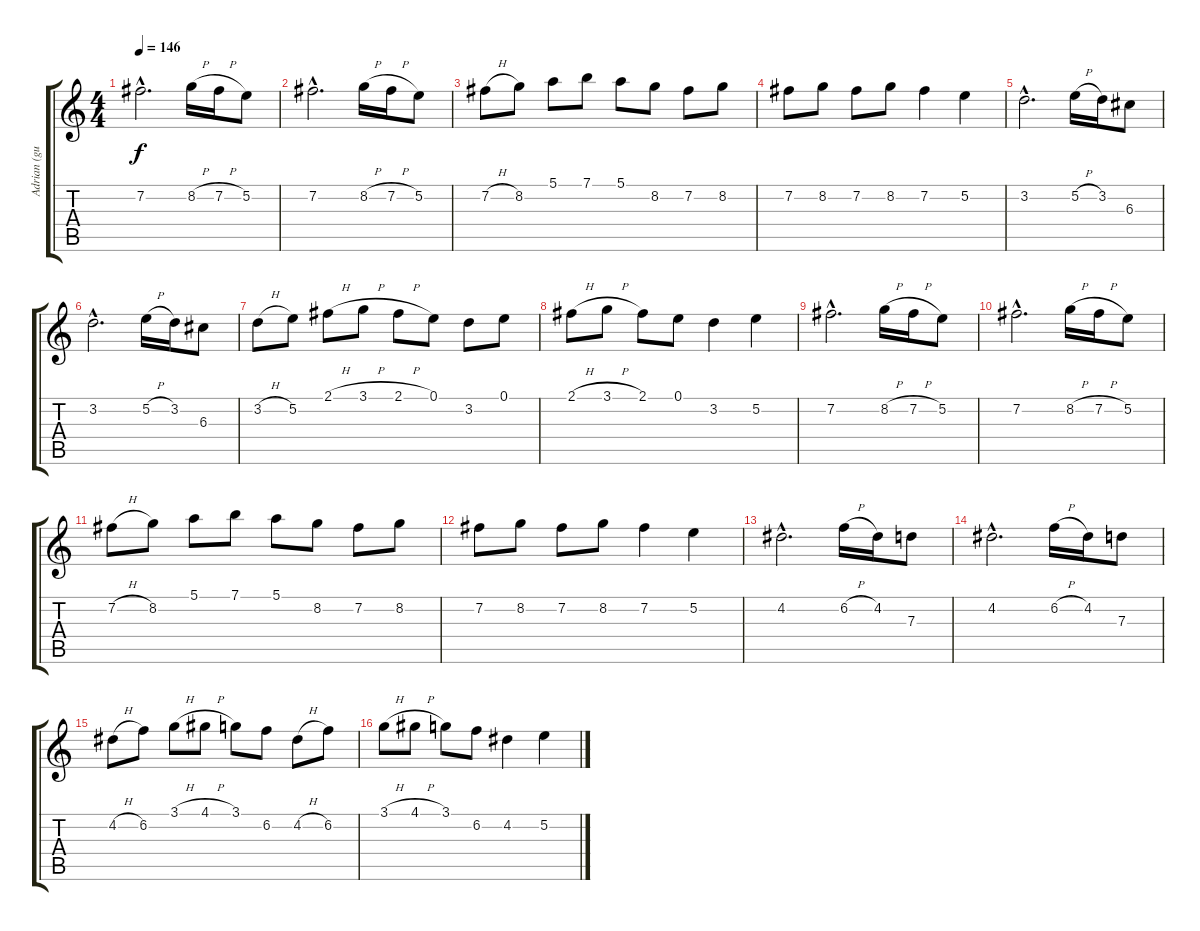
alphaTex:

\track ("Adrian (guitar)" "Adrian (gu") {instrument distortionguitar}
\staff {score tabs}
\tuning (E4 B3 G3 D3 A2 E2) {hide}
\ts (4 4)
\tempo 146
\clef g2
\ks c
7.2{hac}.2{d dy f} 8.2{h}.16 7.2{h}.16 5.2.8 |
7.2{hac}.2{d} 8.2{h}.16 7.2{h}.16 5.2.8 |
7.2{h}.8 8.2.8 5.1.8 7.1.8 5.1.8 8.2.8 7.2.8 8.2.8 |
7.2.8 8.2.8 7.2.8 8.2.8 7.2.4 5.2.4 |
3.2{hac}.2{d} 5.2{h}.16 3.2.16 6.3.8 |
3.2{hac}.2{d} 5.2{h}.16 3.2.16 6.3.8 |
3.2{h}.8 5.2.8 2.1{h}.8 3.1{h}.8 2.1{h}.8 0.1.8 3.2.8 0.1.8 |
2.1{h}.8 3.1{h}.8 2.1.8 0.1.8 3.2.4 5.2.4 |
7.2{hac}.2{d} 8.2{h}.16 7.2{h}.16 5.2.8 |
7.2{hac}.2{d} 8.2{h}.16 7.2{h}.16 5.2.8 |
7.2{h}.8 8.2.8 5.1.8 7.1.8 5.1.8 8.2.8 7.2.8 8.2.8 |
7.2.8 8.2.8 7.2.8 8.2.8 7.2.4 5.2.4 |
4.2{hac}.2{d} 6.2{h}.16 4.2.16 7.3.8 |
4.2{hac}.2{d} 6.2{h}.16 4.2.16 7.3.8 |
4.2{h}.8 6.2.8 3.1{h}.8 4.1{h}.8 3.1.8 6.2.8 4.2{h}.8 6.2.8 |
3.1{h}.8 4.1{h}.8 3.1.8 6.2.8 4.2.4 5.2.4
